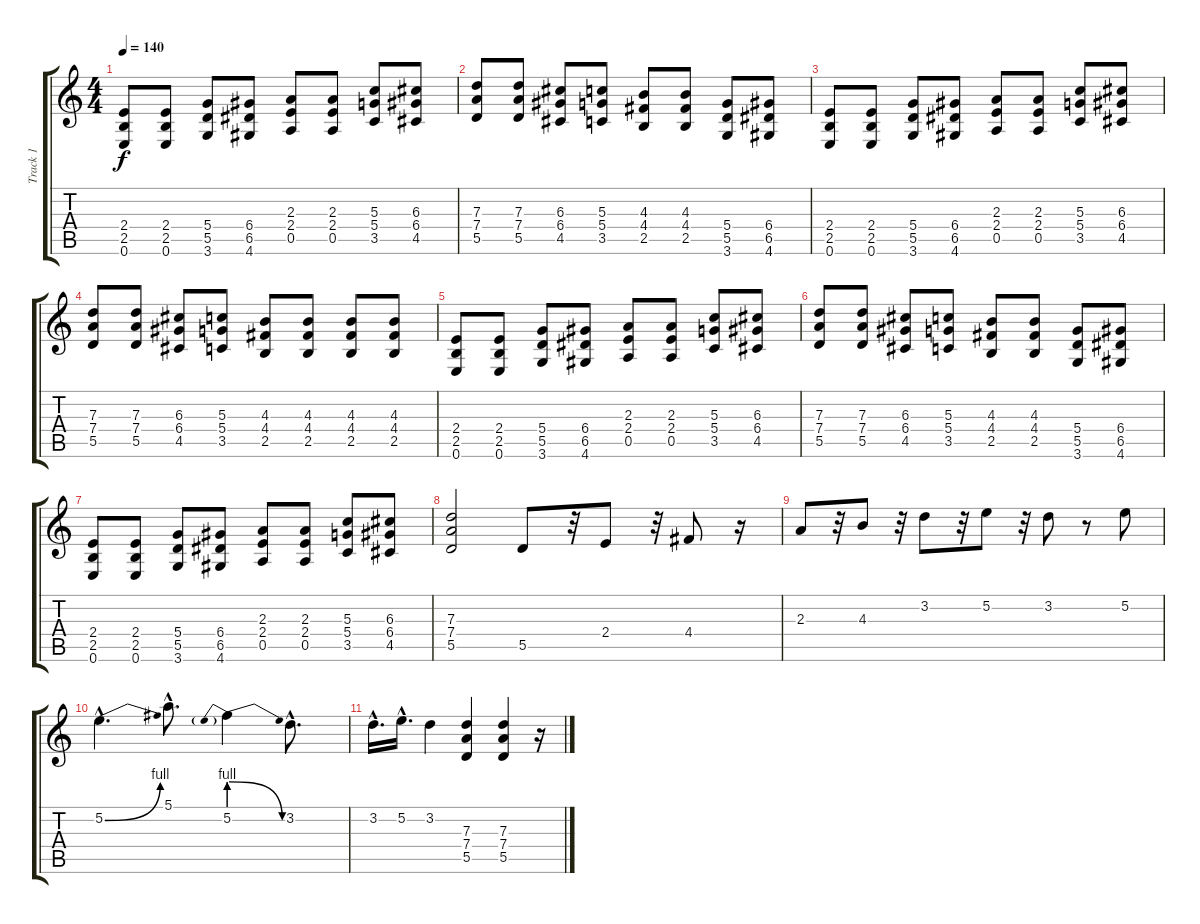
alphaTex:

\track ("Track 1" "Track 1") {instrument overdrivenguitar}
\staff {score tabs}
\tuning (E4 B3 G3 D3 A2 E2) {hide}
\ts (4 4)
\tempo 140
\clef g2
\ks c
(2.4 2.5 0.6).8{dy f} (2.4 2.5 0.6).8 (5.4 5.5 3.6).8 (6.4 6.5 4.6).8 (2.3 2.4 0.5).8 (2.3 2.4 0.5).8 (5.3 5.4 3.5).8 (6.3 6.4 4.5).8 |
(7.3 7.4 5.5).8 (7.3 7.4 5.5).8 (6.3 6.4 4.5).8 (5.3 5.4 3.5).8 (4.3 4.4 2.5).8 (4.3 4.4 2.5).8 (5.4 5.5 3.6).8 (6.4 6.5 4.6).8 |
(2.4 2.5 0.6).8 (2.4 2.5 0.6).8 (5.4 5.5 3.6).8 (6.4 6.5 4.6).8 (2.3 2.4 0.5).8 (2.3 2.4 0.5).8 (5.3 5.4 3.5).8 (6.3 6.4 4.5).8 |
(7.3 7.4 5.5).8 (7.3 7.4 5.5).8 (6.3 6.4 4.5).8 (5.3 5.4 3.5).8 (4.3 4.4 2.5).8 (4.3 4.4 2.5).8 (4.3 4.4 2.5).8 (4.3 4.4 2.5).8 |
(2.4 2.5 0.6).8 (2.4 2.5 0.6).8 (5.4 5.5 3.6).8 (6.4 6.5 4.6).8 (2.3 2.4 0.5).8 (2.3 2.4 0.5).8 (5.3 5.4 3.5).8 (6.3 6.4 4.5).8 |
(7.3 7.4 5.5).8 (7.3 7.4 5.5).8 (6.3 6.4 4.5).8 (5.3 5.4 3.5).8 (4.3 4.4 2.5).8 (4.3 4.4 2.5).8 (5.4 5.5 3.6).8 (6.4 6.5 4.6).8 |
(2.4 2.5 0.6).8 (2.4 2.5 0.6).8 (5.4 5.5 3.6).8 (6.4 6.5 4.6).8 (2.3 2.4 0.5).8 (2.3 2.4 0.5).8 (5.3 5.4 3.5).8 (6.3 6.4 4.5).8 |
(7.3 7.4 5.5).2 5.5.8 r.32 2.4.8 r.32 4.4.8 r.16 |
2.3.8 r.32 4.3.8 r.32 3.2.8 r.32 5.2.8 r.32 3.2.8 r.8 5.2.8 |
5.2{be (bend 0 0 60 4) hac}.4{d} 5.1{hac}.8{d} 5.2{be (prebendrelease 0 4 60 0)}.4 3.2{hac}.8{d} |
3.2{hac}.16{d} 5.2{hac}.16{d} 3.2.4 (7.3 7.4 5.5).4 (7.3 7.4 5.5).4 r.16
